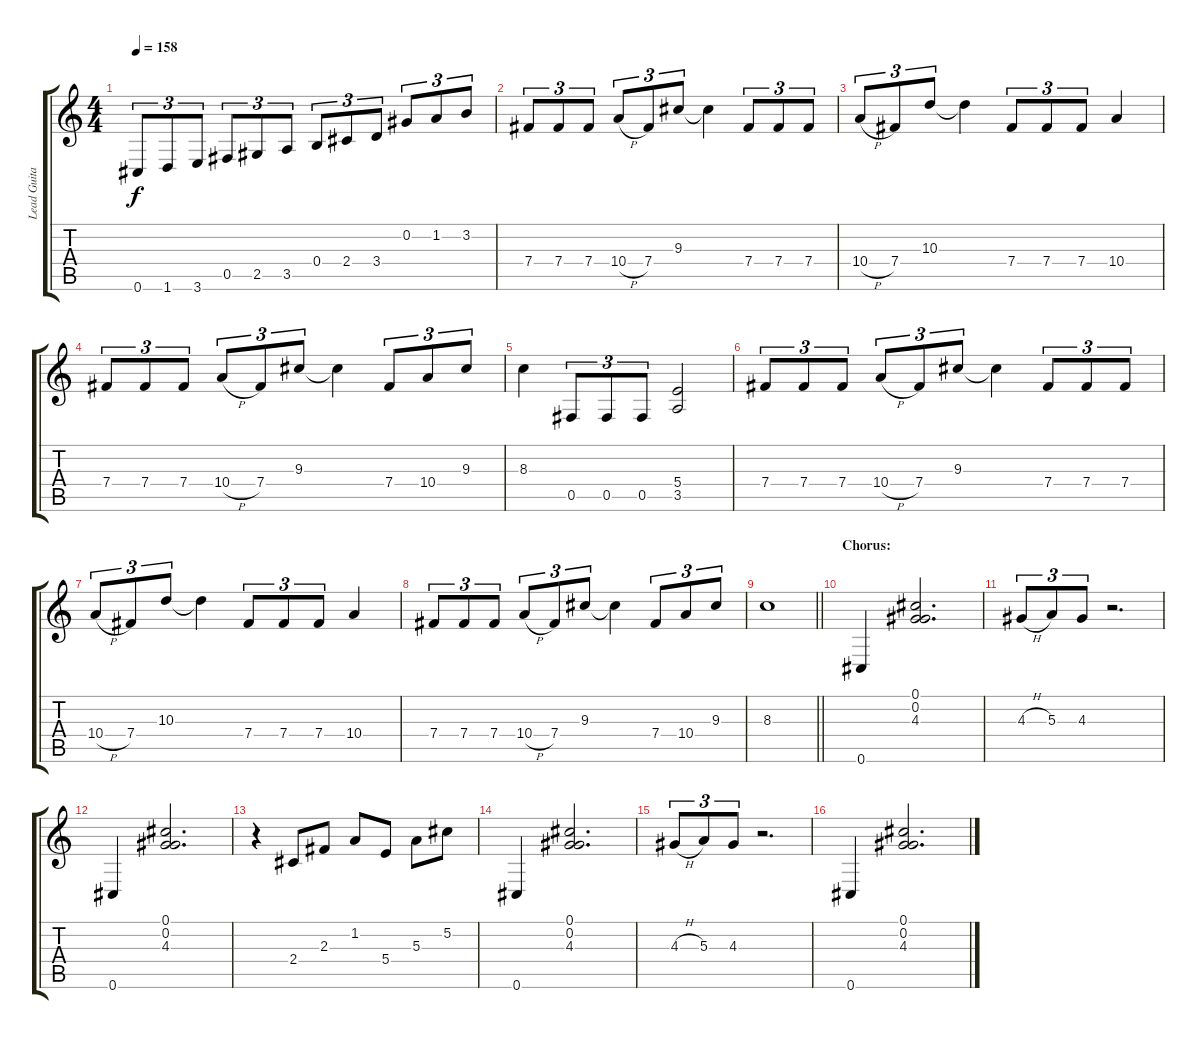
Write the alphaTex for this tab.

\track ("Lead Guitar" "Lead Guita") {instrument overdrivenguitar}
\staff {score tabs}
\tuning (Db4 Ab3 E3 B2 Gb2 Db2) {hide}
\ts (4 4)
\tempo 158
\clef g2
\ks c
0.6.8{tu (3 2) dy f} 1.6.8{tu (3 2)} 3.6.8{tu (3 2)} 0.5.8{tu (3 2)} 2.5.8{tu (3 2)} 3.5.8{tu (3 2)} 0.4.8{tu (3 2)} 2.4.8{tu (3 2)} 3.4.8{tu (3 2)} 0.2.8{tu (3 2)} 1.2.8{tu (3 2)} 3.2.8{tu (3 2)} |
7.4.8{tu (3 2)} 7.4.8{tu (3 2)} 7.4.8{tu (3 2)} 10.4{h}.8{tu (3 2)} 7.4.8{tu (3 2)} 9.3.8{tu (3 2)} 9.3{t}.4 7.4.8{tu (3 2)} 7.4.8{tu (3 2)} 7.4.8{tu (3 2)} |
10.4{h}.8{tu (3 2)} 7.4.8{tu (3 2)} 10.3.8{tu (3 2)} 10.3{t}.4 7.4.8{tu (3 2)} 7.4.8{tu (3 2)} 7.4.8{tu (3 2)} 10.4.4 |
7.4.8{tu (3 2)} 7.4.8{tu (3 2)} 7.4.8{tu (3 2)} 10.4{h}.8{tu (3 2)} 7.4.8{tu (3 2)} 9.3.8{tu (3 2)} 9.3{t}.4 7.4.8{tu (3 2)} 10.4.8{tu (3 2)} 9.3.8{tu (3 2)} |
8.3.4 0.5.8{tu (3 2)} 0.5.8{tu (3 2)} 0.5.8{tu (3 2)} (5.4 3.5).2 |
7.4.8{tu (3 2)} 7.4.8{tu (3 2)} 7.4.8{tu (3 2)} 10.4{h}.8{tu (3 2)} 7.4.8{tu (3 2)} 9.3.8{tu (3 2)} 9.3{t}.4 7.4.8{tu (3 2)} 7.4.8{tu (3 2)} 7.4.8{tu (3 2)} |
10.4{h}.8{tu (3 2)} 7.4.8{tu (3 2)} 10.3.8{tu (3 2)} 10.3{t}.4 7.4.8{tu (3 2)} 7.4.8{tu (3 2)} 7.4.8{tu (3 2)} 10.4.4 |
7.4.8{tu (3 2)} 7.4.8{tu (3 2)} 7.4.8{tu (3 2)} 10.4{h}.8{tu (3 2)} 7.4.8{tu (3 2)} 9.3.8{tu (3 2)} 9.3{t}.4 7.4.8{tu (3 2)} 10.4.8{tu (3 2)} 9.3.8{tu (3 2)} |
\barLineRight lightlight
8.3.1 |
\section ("" "Chorus:")
0.6.4 (0.1 0.2 4.3).2{d} |
4.3{h}.8{tu (3 2)} 5.3.8{tu (3 2)} 4.3.8{tu (3 2)} r.2{d} |
0.6.4 (0.1 0.2 4.3).2{d} |
r.4 2.4.8 2.3.8 1.2.8 5.4.8 5.3.8 5.2.8 |
0.6.4 (0.1 0.2 4.3).2{d} |
4.3{h}.8{tu (3 2)} 5.3.8{tu (3 2)} 4.3.8{tu (3 2)} r.2{d} |
0.6.4 (0.1 0.2 4.3).2{d}
